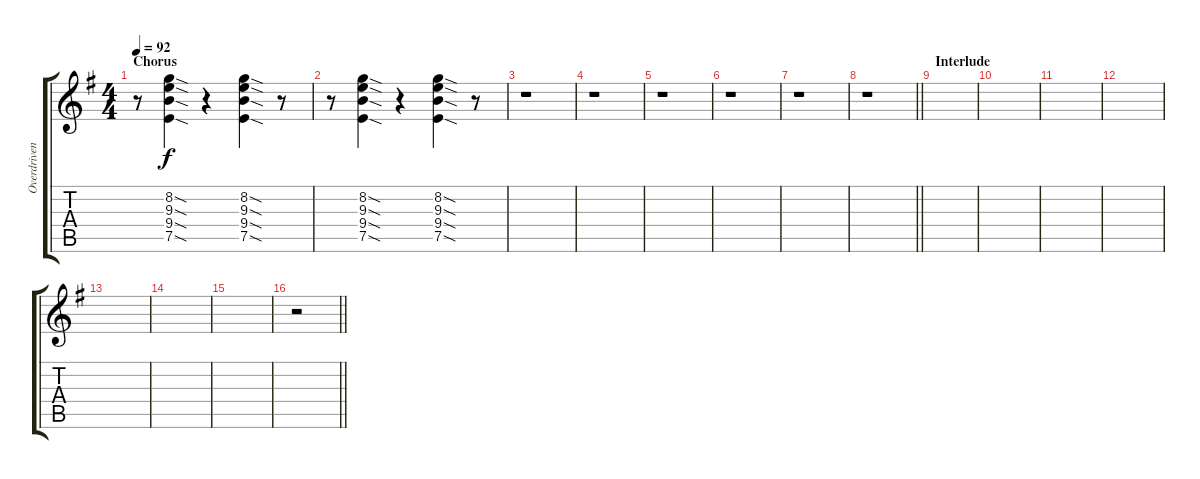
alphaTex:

\track ("Overdriven Electric w/Delay" "Overdriven") {instrument distortionguitar}
\staff {score tabs}
\tuning (E4 B3 G3 D3 A2 E2) {hide}
\ts (4 4)
\section ("" "Chorus")
\tempo 92
\clef g2
\ks eminor
r.8{dy f volume 0} (8.2{sod} 9.3{sod} 9.4{sod} 7.5{sod}).4 r.4 (8.2{sod} 9.3{sod} 9.4{sod} 7.5{sod}).4 r.8 |
r.8 (8.2{sod} 9.3{sod} 9.4{sod} 7.5{sod}).4 r.4 (8.2{sod} 9.3{sod} 9.4{sod} 7.5{sod}).4 r.8 |
r.1 |
r.1{volume 13} |
r.1 |
r.1 |
r.1 |
\barLineRight lightlight
r.1 |
\section ("" "Interlude")
|
|
|
|
|
|
|
\barLineRight lightlight
r.2
